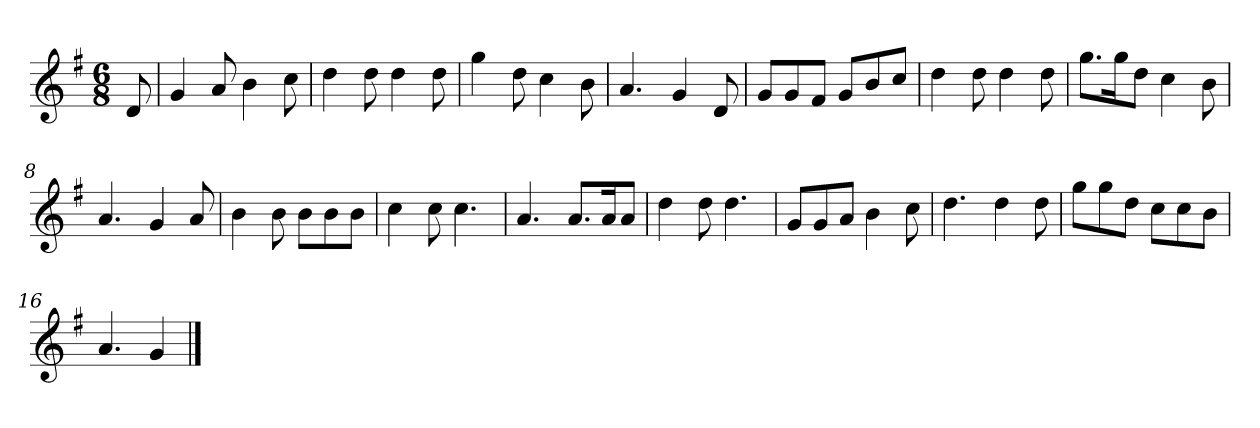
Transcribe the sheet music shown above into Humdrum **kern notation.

**kern
*part1
*staff1
*k[f#]
*M6/8
*MM120
=
8d
=1
4g
8a
4b
8cc
=2
4dd
8dd
4dd
8dd
=3
4gg
8dd
4cc
8b
=4
4.a
4g
8d
=5
8gL
8g
8f#J
8gL
8b
8ccJ
=6
4dd
8dd
4dd
8dd
=7
8.ggL
16ggK
8ddJ
4cc
8b
=8
4.a
4g
8a
=9
4b
8b
8bL
8b
8bJ
=10
4cc
8cc
4.cc
=11
4.a
8.aL
16aK
8aJ
=12
4dd
8dd
4.dd
=13
8gL
8g
8aJ
4b
8cc
=14
4.dd
4dd
8dd
=15
8ggL
8gg
8ddJ
8ccL
8cc
8bJ
=16
4.a
4g
==
*-
